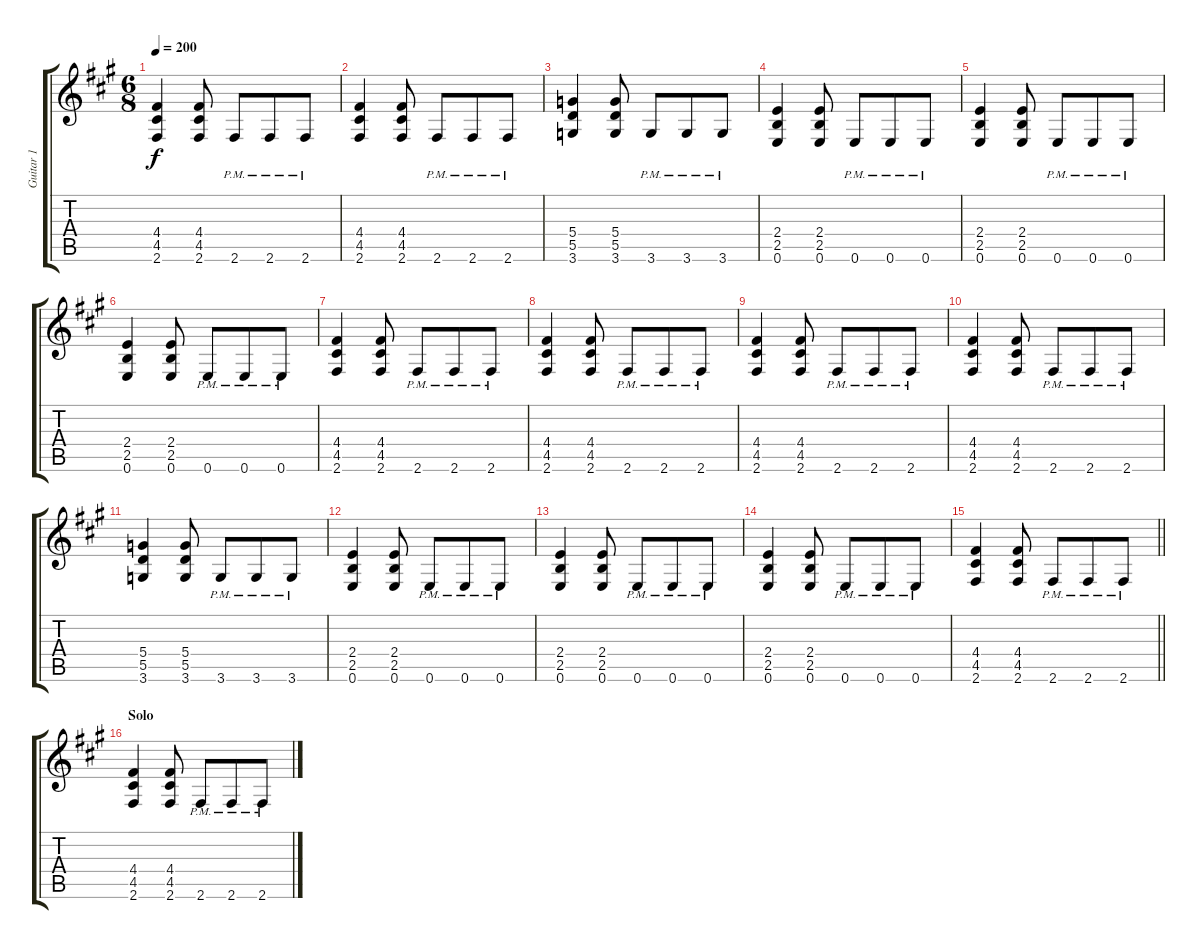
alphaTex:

\track ("Guitar 1" "Guitar 1") {instrument distortionguitar}
\staff {score tabs}
\tuning (E4 B3 G3 D3 A2 E2) {hide}
\ts (6 8)
\tempo 200
\clef g2
\ks f#minor
(4.4 4.5 2.6).4{dy f} (4.4 4.5 2.6).8 2.6{pm}.8 2.6{pm}.8 2.6{pm}.8 |
(4.4 4.5 2.6).4 (4.4 4.5 2.6).8 2.6{pm}.8 2.6{pm}.8 2.6{pm}.8 |
(5.4 5.5 3.6).4 (5.4 5.5 3.6).8 3.6{pm}.8 3.6{pm}.8 3.6{pm}.8 |
(2.4 2.5 0.6).4 (2.4 2.5 0.6).8 0.6{pm}.8 0.6{pm}.8 0.6{pm}.8 |
(2.4 2.5 0.6).4 (2.4 2.5 0.6).8 0.6{pm}.8 0.6{pm}.8 0.6{pm}.8 |
(2.4 2.5 0.6).4 (2.4 2.5 0.6).8 0.6{pm}.8 0.6{pm}.8 0.6{pm}.8 |
(4.4 4.5 2.6).4 (4.4 4.5 2.6).8 2.6{pm}.8 2.6{pm}.8 2.6{pm}.8 |
(4.4 4.5 2.6).4 (4.4 4.5 2.6).8 2.6{pm}.8 2.6{pm}.8 2.6{pm}.8 |
(4.4 4.5 2.6).4 (4.4 4.5 2.6).8 2.6{pm}.8 2.6{pm}.8 2.6{pm}.8 |
(4.4 4.5 2.6).4 (4.4 4.5 2.6).8 2.6{pm}.8 2.6{pm}.8 2.6{pm}.8 |
(5.4 5.5 3.6).4 (5.4 5.5 3.6).8 3.6{pm}.8 3.6{pm}.8 3.6{pm}.8 |
(2.4 2.5 0.6).4 (2.4 2.5 0.6).8 0.6{pm}.8 0.6{pm}.8 0.6{pm}.8 |
(2.4 2.5 0.6).4 (2.4 2.5 0.6).8 0.6{pm}.8 0.6{pm}.8 0.6{pm}.8 |
(2.4 2.5 0.6).4 (2.4 2.5 0.6).8 0.6{pm}.8 0.6{pm}.8 0.6{pm}.8 |
\barLineRight lightlight
(4.4 4.5 2.6).4 (4.4 4.5 2.6).8 2.6{pm}.8 2.6{pm}.8 2.6{pm}.8 |
\section ("" "Solo")
(4.4 4.5 2.6).4 (4.4 4.5 2.6).8 2.6{pm}.8 2.6{pm}.8 2.6{pm}.8
